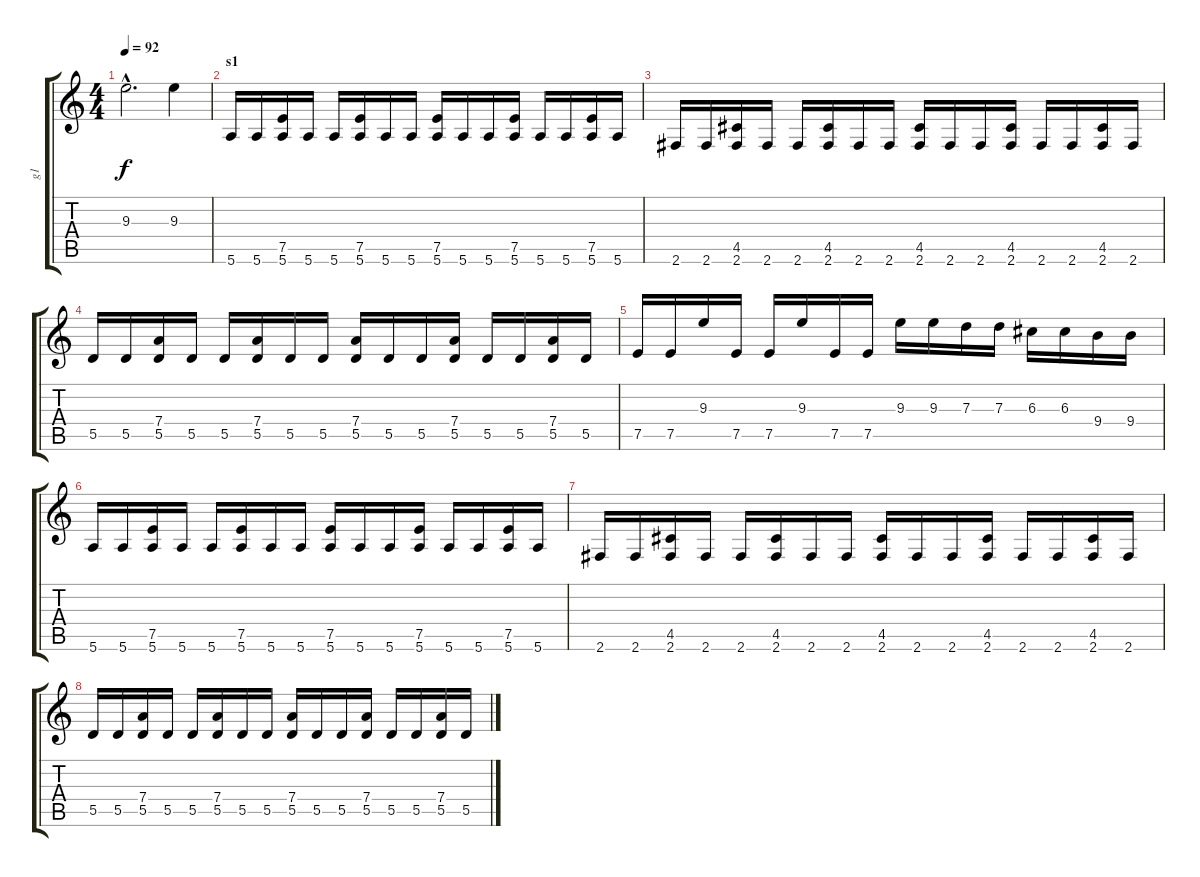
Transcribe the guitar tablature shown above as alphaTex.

\track ("g1" "g1") {instrument overdrivenguitar}
\staff {score tabs}
\tuning (E4 B3 G3 D3 A2 E2) {hide}
\ts (4 4)
\tempo 92
\clef g2
\ks c
9.3{hac}.2{d dy f} 9.3.4 |
\section ("" "s1")
5.6.16 5.6.16 (7.5 5.6).16 5.6.16 5.6.16 (7.5 5.6).16 5.6.16 5.6.16 (7.5 5.6).16 5.6.16 5.6.16 (7.5 5.6).16 5.6.16 5.6.16 (7.5 5.6).16 5.6.16 |
2.6.16 2.6.16 (4.5 2.6).16 2.6.16 2.6.16 (4.5 2.6).16 2.6.16 2.6.16 (4.5 2.6).16 2.6.16 2.6.16 (4.5 2.6).16 2.6.16 2.6.16 (4.5 2.6).16 2.6.16 |
5.5.16 5.5.16 (7.4 5.5).16 5.5.16 5.5.16 (7.4 5.5).16 5.5.16 5.5.16 (7.4 5.5).16 5.5.16 5.5.16 (7.4 5.5).16 5.5.16 5.5.16 (7.4 5.5).16 5.5.16 |
7.5.16 7.5.16 9.3.16 7.5.16 7.5.16 9.3.16 7.5.16 7.5.16 9.3.16 9.3.16 7.3.16 7.3.16 6.3.16 6.3.16 9.4.16 9.4.16 |
5.6.16 5.6.16 (7.5 5.6).16 5.6.16 5.6.16 (7.5 5.6).16 5.6.16 5.6.16 (7.5 5.6).16 5.6.16 5.6.16 (7.5 5.6).16 5.6.16 5.6.16 (7.5 5.6).16 5.6.16 |
2.6.16 2.6.16 (4.5 2.6).16 2.6.16 2.6.16 (4.5 2.6).16 2.6.16 2.6.16 (4.5 2.6).16 2.6.16 2.6.16 (4.5 2.6).16 2.6.16 2.6.16 (4.5 2.6).16 2.6.16 |
5.5.16 5.5.16 (7.4 5.5).16 5.5.16 5.5.16 (7.4 5.5).16 5.5.16 5.5.16 (7.4 5.5).16 5.5.16 5.5.16 (7.4 5.5).16 5.5.16 5.5.16 (7.4 5.5).16 5.5.16
